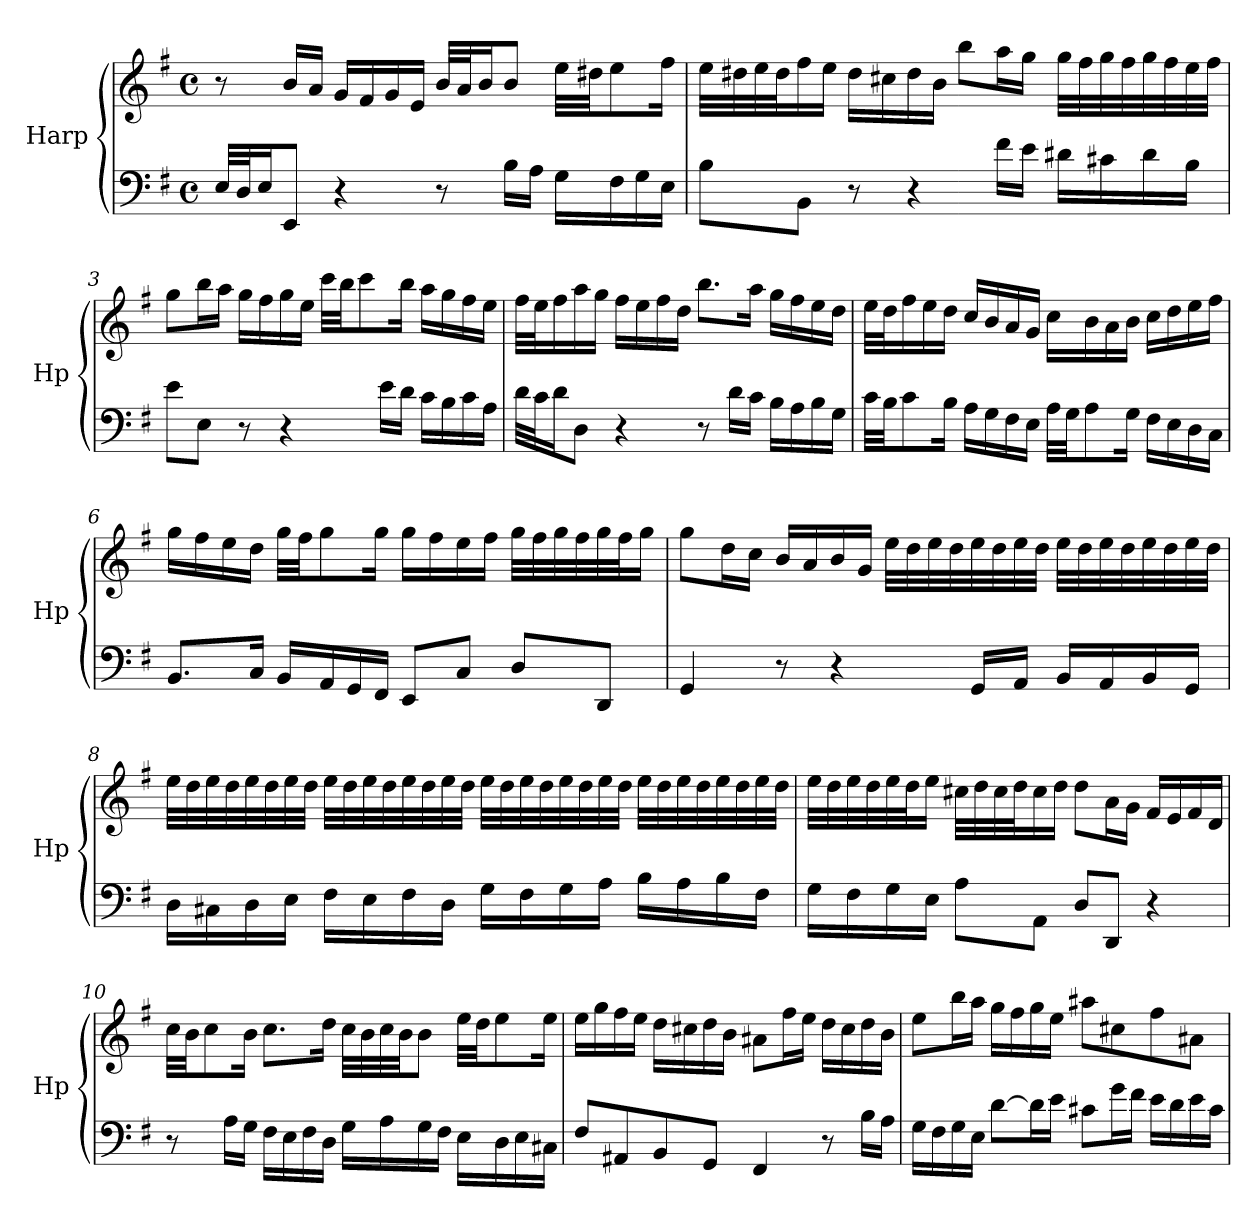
**kern	**kern
*part1	*part1
*staff2	*staff1
*I"Harp	*
*I'Hp	*
*clefF4	*clefG2
*k[f#]	*k[f#]
*M4/4	*M4/4
*met(c)	*met(c)
*MM72	*MM72
=1	=1
32E/LLL	8r
32D/J	.
16E/J	.
8EE/J	16b/LL
.	16a/JJ
4r	16g/LL
.	16f#/
.	16g/
.	16e/JJ
8r	32b/LLL
.	32a/J
.	16b/J
16B\LL	8b/J
16A\JJ	.
16G\LL	32ee\LLL
.	32dd#X\JJ
16F#\	8ee\
16G\	.
16E\JJ	16ff#\Jk
=2	=2
8B\L	32ee\LLL
.	32dd#X\
.	32ee\
.	32dd#\J
8BB\J	16ff#\
.	16ee\JJ
8r	16dd#\LL
.	16cc#X\
4r	16dd#\
.	16b\JJ
.	8bb\L
16f#\LL	16aa\L
16e\JJ	16gg\JJ
16d#X\LL	32gg\LLL
.	32ff#\
16c#X\	32gg\
.	32ff#\
16d#\	32gg\
.	32ff#\
16B\JJ	32ee\
.	32ff#\JJJ
!!LO:LB:g=z
=3	=3
8e\L	8gg\L
8E\J	16bb\L
.	16aa\JJ
8r	16gg\LL
.	16ff#\
4r	16gg\
.	16ee\JJ
.	32ccc\LLL
.	32bb\JJ
.	8ccc\
16e\LL	.
16d\JJ	16bb\Jk
16c\LL	16aa\LL
16B\	16gg\
16c\	16ff#\
16A\JJ	16ee\JJ
=4	=4
32d\LLL	32ff#\LLL
32c\J	32ee\J
16d\J	16ff#\
8D\J	16aa\
.	16gg\JJ
4r	16ff#\LL
.	16ee\
.	16ff#\
.	16dd\JJ
8r	8.bb\L
16d\LL	.
16c\JJ	16aa\Jk
16B\LL	16gg\LL
16A\	16ff#\
16B\	16ee\
16G\JJ	16dd\JJ
=5	=5
32c\LLL	32ee\LLL
32B\JJ	32dd\J
8c\	16ff#\
.	16ee\
16B\Jk	16dd\JJ
16A\LL	16cc/LL
16G\	16b/
16F#\	16a/
16E\JJ	16g/JJ
32A\LLL	16cc\LL
32G\JJ	.
8A\	16b\
.	16a\
16G\Jk	16b\JJ
16F#\LL	16cc\LL
16E\	16dd\
16D\	16ee\
16C\JJ	16ff#\JJ
!!LO:LB:g=z
=6	=6
8.BB/L	16gg\LL
.	16ff#\
.	16ee\
16C/Jk	16dd\JJ
16BB/LL	32gg\LLL
.	32ff#\JJ
16AA/	8gg\
16GG/	.
16FF#/JJ	16gg\Jk
8EE/L	16gg\LL
.	16ff#\
8C/J	16ee\
.	16ff#\JJ
8D/L	32gg\LLL
.	32ff#\
.	32gg\
.	32ff#\
8DD/J	32gg\
.	32ff#\J
.	16gg\JJ
=7	=7
4GG/	8gg\L
.	16dd\L
.	16cc\JJ
8r	16b/LL
.	16a/
4r	16b/
.	16g/JJ
.	32ee\LLL
.	32dd\
.	32ee\
.	32dd\
16GG/LL	32ee\
.	32dd\
16AA/JJ	32ee\
.	32dd\JJJ
16BB/LL	32ee\LLL
.	32dd\
16AA/	32ee\
.	32dd\
16BB/	32ee\
.	32dd\
16GG/JJ	32ee\
.	32dd\JJJ
!!LO:LB:g=z
=8	=8
16D\LL	32ee\LLL
.	32dd\
16C#X\	32ee\
.	32dd\
16D\	32ee\
.	32dd\
16E\JJ	32ee\
.	32dd\JJJ
16F#\LL	32ee\LLL
.	32dd\
16E\	32ee\
.	32dd\
16F#\	32ee\
.	32dd\
16D\JJ	32ee\
.	32dd\JJJ
16G\LL	32ee\LLL
.	32dd\
16F#\	32ee\
.	32dd\
16G\	32ee\
.	32dd\
16A\JJ	32ee\
.	32dd\JJJ
16B\LL	32ee\LLL
.	32dd\
16A\	32ee\
.	32dd\
16B\	32ee\
.	32dd\
16F#\JJ	32ee\
.	32dd\JJJ
=9	=9
16G\LL	32ee\LLL
.	32dd\
16F#\	32ee\
.	32dd\
16G\	32ee\
.	32dd\J
16E\JJ	16ee\JJ
8A\L	32cc#X\LLL
.	32dd\
.	32cc#\
.	32dd\J
8AA\J	16cc#\
.	16dd\JJ
8D/L	8dd\L
8DD/J	16a\L
.	16g\JJ
4r	16f#/LL
.	16e/
.	16f#/
.	16d/JJ
!!LO:LB:g=z
=10	=10
8r	32cc\LLL
.	32b\JJ
.	8cc\
16A\LL	.
16G\JJ	16b\Jk
16F#\LL	8.cc\L
16E\	.
16F#\	.
16D\JJ	16dd\Jk
16G\LL	32cc\LLL
.	32b\
16A\	32cc\
.	32b\JJ
16G\	8b\J
16F#\JJ	.
16E\LL	32ee\LLL
.	32dd\JJ
16D\	8ee\
16E\	.
16C#X\JJ	16ee\Jk
=11	=11
8F#/L	16ee\LL
.	16gg\
8AA#X/	16ff#\
.	16ee\JJ
8BB/	16dd\LL
.	16cc#X\
8GG/J	16dd\
.	16b\JJ
4FF#/	8a#X\L
.	16ff#\L
.	16ee\JJ
8r	16dd\LL
.	16cc#\
16B\LL	16dd\
16A\JJ	16b\JJ
=12	=12
16G\LL	8ee\L
16F#\	.
16G\	16bb\L
16E\JJ	16aa\JJ
[8d\L	16gg\LL
.	16ff#\
16d\L]	16gg\
16e\JJ	16ee\JJ
8c#X\L	8aa#X\L
16g\L	8cc#X\
16f#\JJ	.
16e\LL	8ff#\
16d\	.
16e\	8a#X\J
16c#\JJ	.
=	=
*-	*-
